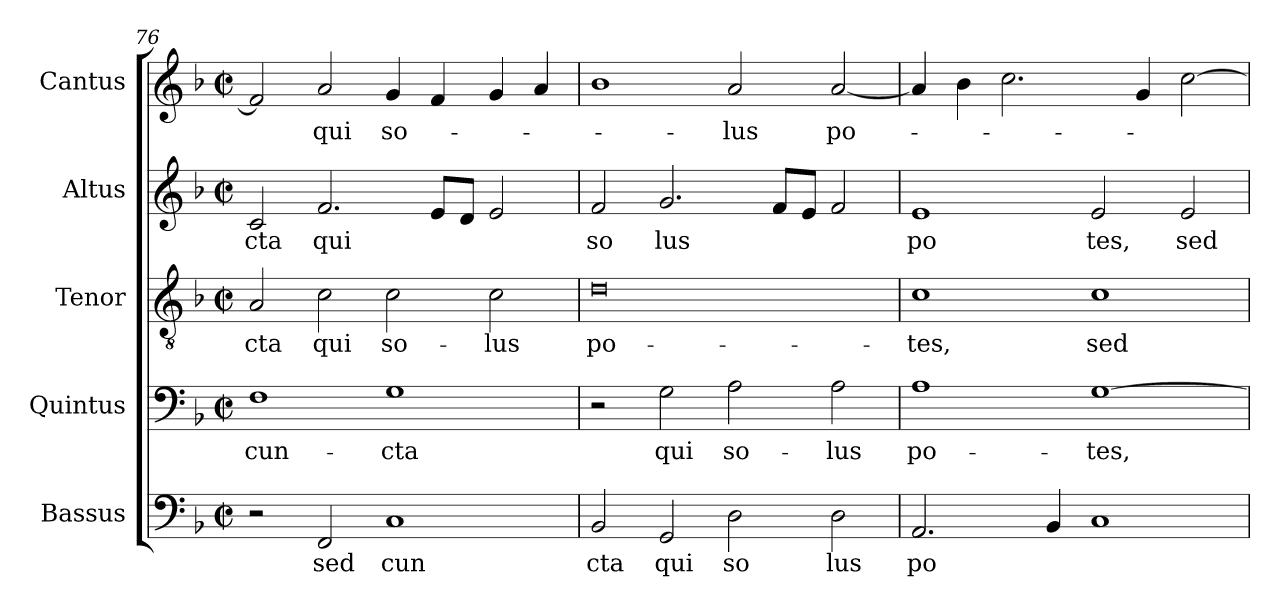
**kern	**text	**kern	**text	**kern	**text	**kern	**text	**kern	**text
*part5	*part5	*part4	*part4	*part3	*part3	*part2	*part2	*part1	*part1
*staff5	*staff5	*staff4	*staff4	*staff3	*staff3	*staff2	*staff2	*staff1	*staff1
*I"Bassus	*	*I"Quintus	*	*I"Tenor	*	*I"Altus	*	*I"Cantus	*
!!LO:PB:g=z
*clefF4	*	*clefF4	*	*clefGv2	*	*clefG2	*	*clefG2	*
*k[b-]	*	*k[b-]	*	*k[b-]	*	*k[b-]	*	*k[b-]	*
*F:	*	*F:	*	*F:	*	*F:	*	*F:	*
*M2/2	*	*M2/2	*	*M2/2	*	*M2/2	*	*M2/2	*
*met(c|)	*	*met(c|)	*	*met(c|)	*	*met(c|)	*	*met(c|)	*
=76	=76	=76	=76	=76	=76	=76	=76	=76	=76
!	!	!	!LO:LY:b:cj	!	!LO:LY:b:cj	!	!LO:LY:b:cj	!	!
2r	.	1F	cun-	2A/	cta	2c/	-cta	2f/]	.
!	!LO:LY:b:cj	!	!	!	!LO:LY:b:cj	!	!LO:LY:b	!	!LO:LY:b:cj
2FF/	sed	.	.	2c\	qui	2.f/	qui	2a/	qui
!	!LO:LY:b:cj	!	!LO:LY:b:cj	!	!LO:LY:b:cj	!	!	!	!LO:LY:b:cj
1C	cun	1G	-cta	2c\	so-	.	.	4g/	so-
.	.	.	.	.	.	8e/L	.	4f/	.
.	.	.	.	.	.	8d/J	.	.	.
!	!	!	!	!	!LO:LY:b:cj	!	!	!	!
.	.	.	.	2c\	-lus	2e/	.	4g/	.
.	.	.	.	.	.	.	.	4a/	.
=77	=77	=77	=77	=77	=77	=77	=77	=77	=77
!	!LO:LY:b:cj	!	!	!	!LO:LY:b:cj	!	!LO:LY:b:cj	!	!
2BB-/	cta	2r	.	0d	po-	2f/	so	1b-	.
!	!LO:LY:b:cj	!	!LO:LY:b:cj	!	!	!	!LO:LY:b	!	!
2GG/	qui	2G\	qui	.	.	2.g/	lus	.	.
!	!LO:LY:b:cj	!	!LO:LY:b:cj	!	!	!	!	!	!LO:LY:b:cj
2D\	so	2A\	so-	.	.	.	.	2a/	-lus
.	.	.	.	.	.	8f/L	.	.	.
.	.	.	.	.	.	8e/J	.	.	.
!	!LO:LY:b:cj	!	!LO:LY:b:cj	!	!	!	!	!	!LO:LY:b:cj
2D\	lus	2A\	-lus	.	.	2f/	.	[<2a/	po-
=78	=78	=78	=78	=78	=78	=78	=78	=78	=78
!	!LO:LY:b:cj	!	!LO:LY:b:cj	!	!LO:LY:b:cj	!	!LO:LY:b:cj	!	!
2.AA/	po	1A	po-	1c	-tes,	1e	po	4a/]	.
.	.	.	.	.	.	.	.	4b-\	.
.	.	.	.	.	.	.	.	2.cc\	.
4BB-/	.	.	.	.	.	.	.	.	.
!	!	!	!LO:LY:b:cj	!	!LO:LY:b:cj	!	!LO:LY:b:cj	!	!
1C	.	[>1G	-tes,	1c	sed	2e/	tes,	.	.
.	.	.	.	.	.	.	.	4g/	.
!	!	!	!	!	!	!	!LO:LY:b:cj	!	!
.	.	.	.	.	.	2e/	sed	[>2cc\	.
=	=	=	=	=	=	=	=	=	=
*-	*-	*-	*-	*-	*-	*-	*-	*-	*-
